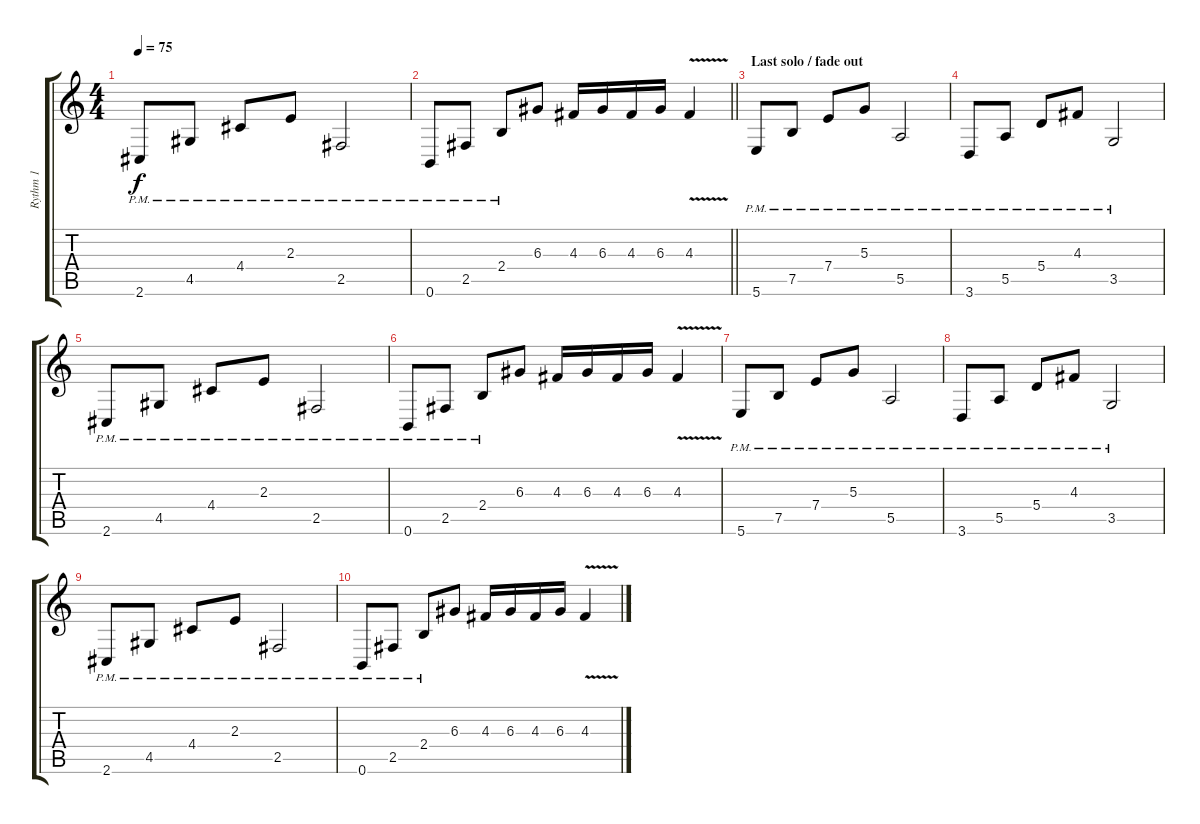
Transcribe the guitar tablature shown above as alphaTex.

\track ("Rythm 1" "Rythm 1") {instrument overdrivenguitar}
\staff {score tabs}
\tuning (B3 Gb3 D3 A2 E2 B1) {hide}
\ts (4 4)
\tempo 75
\clef g2
\ks c
2.6{pm}.8{dy f} 4.5{pm}.8 4.4{pm}.8 2.3{pm}.8 2.5{pm}.2 |
\barLineRight lightlight
0.6{pm}.8 2.5{pm}.8 2.4{pm}.8 6.3.8 4.3.16 6.3.16 4.3.16 6.3.16 4.3{v}.4 |
\section ("" "Last solo / fade out")
5.6{pm}.8 7.5{pm}.8 7.4{pm}.8 5.3{pm}.8 5.5{pm}.2 |
3.6{pm}.8 5.5{pm}.8 5.4{pm}.8 4.3{pm}.8 3.5{pm}.2 |
2.6{pm}.8 4.5{pm}.8 4.4{pm}.8 2.3{pm}.8 2.5{pm}.2 |
0.6{pm}.8 2.5{pm}.8 2.4{pm}.8 6.3.8 4.3.16 6.3.16 4.3.16 6.3.16 4.3{v}.4 |
5.6{pm}.8 7.5{pm}.8 7.4{pm}.8 5.3{pm}.8 5.5{pm}.2 |
3.6{pm}.8 5.5{pm}.8 5.4{pm}.8 4.3{pm}.8 3.5{pm}.2 |
2.6{pm}.8 4.5{pm}.8 4.4{pm}.8 2.3{pm}.8 2.5{pm}.2 |
0.6{pm}.8 2.5{pm}.8 2.4{pm}.8 6.3.8 4.3.16 6.3.16 4.3.16 6.3.16 4.3{v}.4
